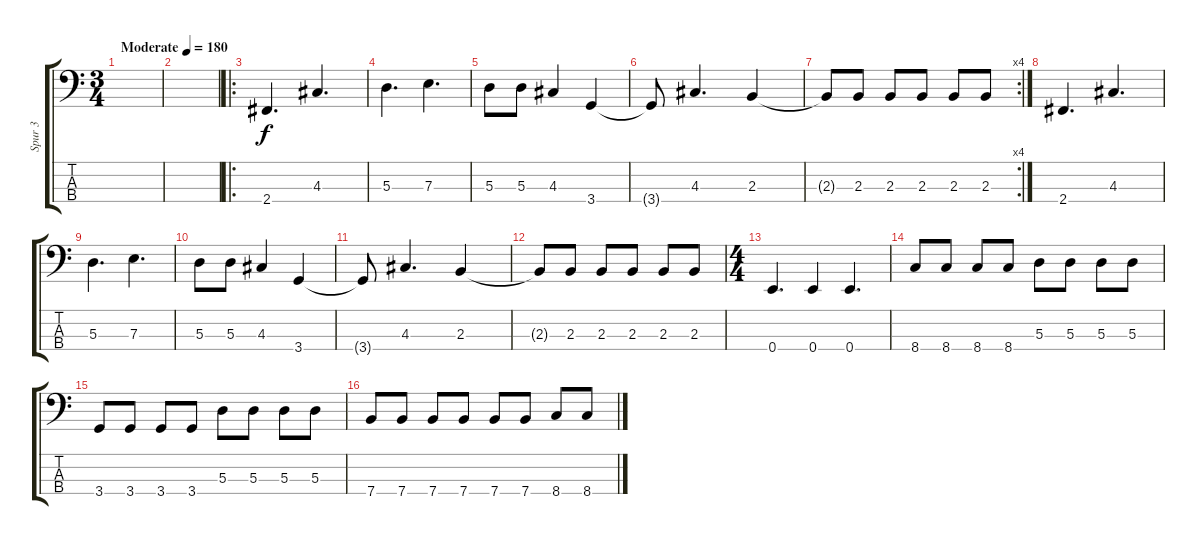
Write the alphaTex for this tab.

\track ("Spur 3" "Spur 3") {instrument electricbassfinger}
\staff {score tabs}
\tuning (G2 D2 A1 E1) {hide}
\ts (3 4)
\tempo (180 "Moderate")
\clef f4
\ks c
|
|
\ro
2.4.4{d} 4.3.4{d} |
5.3.4{d} 7.3.4{d} |
5.3.8 5.3.8 4.3.4 3.4.4 |
3.4{t}.8 4.3.4{d} 2.3.4 |
\rc 4
2.3{t}.8 2.3.8 2.3.8 2.3.8 2.3.8 2.3.8 |
2.4.4{d} 4.3.4{d} |
5.3.4{d} 7.3.4{d} |
5.3.8 5.3.8 4.3.4 3.4.4 |
3.4{t}.8 4.3.4{d} 2.3.4 |
2.3{t}.8 2.3.8 2.3.8 2.3.8 2.3.8 2.3.8 |
\ts (4 4)
0.4.4{d} 0.4.4 0.4.4{d} |
8.4.8 8.4.8 8.4.8 8.4.8 5.3.8 5.3.8 5.3.8 5.3.8 |
3.4.8 3.4.8 3.4.8 3.4.8 5.3.8 5.3.8 5.3.8 5.3.8 |
7.4.8 7.4.8 7.4.8 7.4.8 7.4.8 7.4.8 8.4.8 8.4.8
